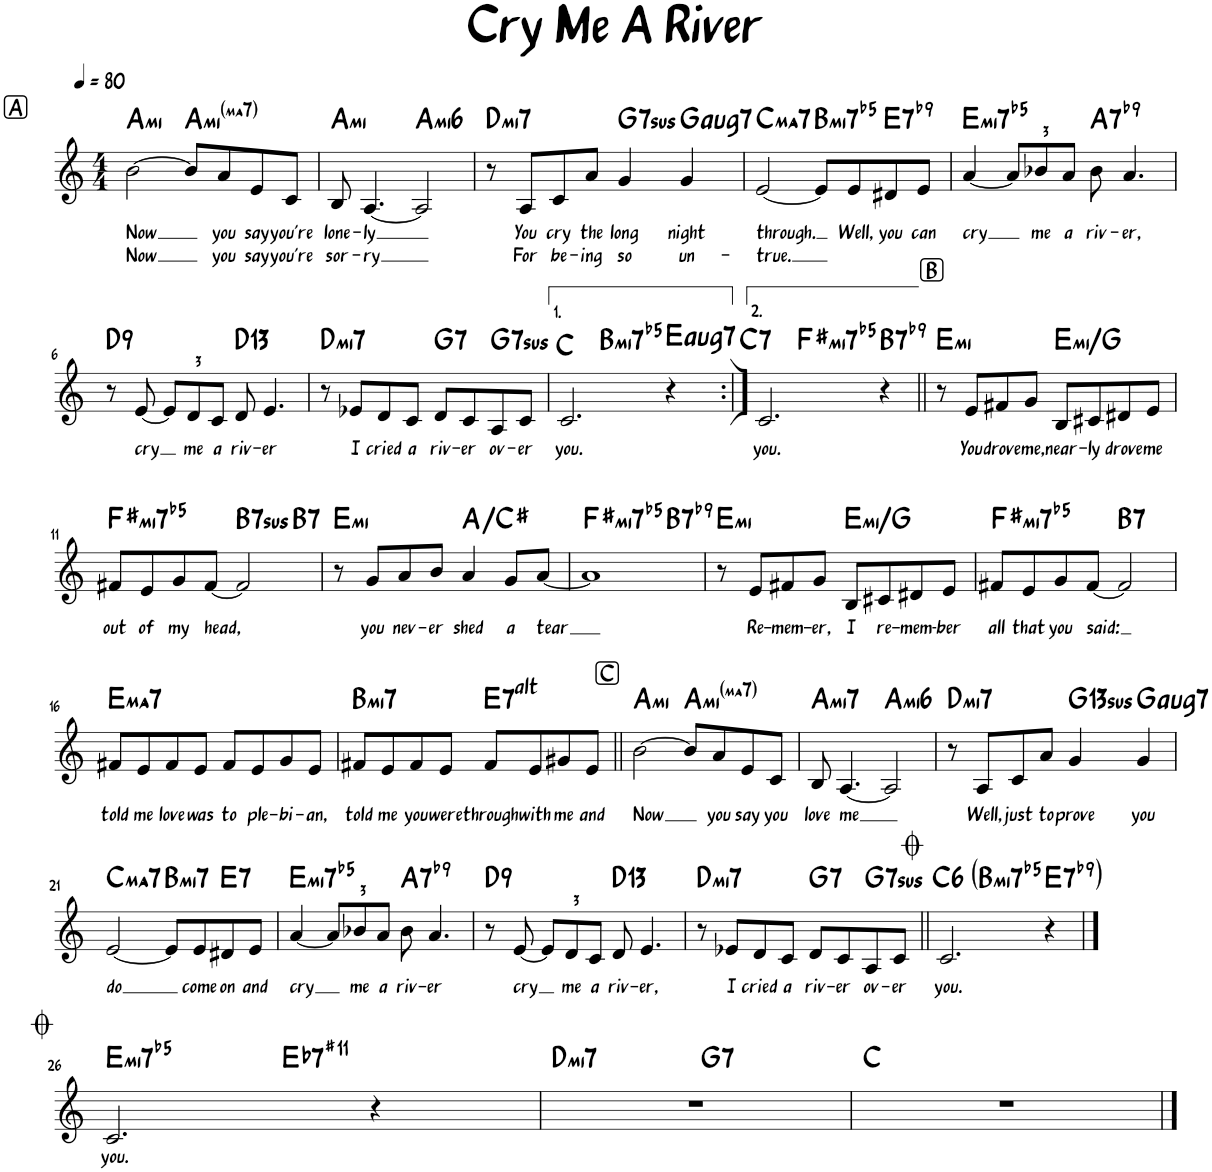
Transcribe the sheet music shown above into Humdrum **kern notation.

**kern	**text	**text	**harte
*part1	*part1	*part1	*part1
*staff1	*staff1	*staff1	*
*I"Piano	*	*	*
*I'Pno	*	*	*
*clefG2	*	*	*
*k[]	*	*	*
*M4/4	*	*	*
*MM80	*	*	*
!!LO:REH:place=s1:a:rj:fs=12:t=A
=1	=1	=1	=1
!	!LO:LY:b	!LO:LY:b	!LO:H:kt=mi
[2b\	Now	Now	A:min
!	!	!	!LO:H:kt=mima7
8b/L]	.	.	A:minmaj7
!	!LO:LY:b	!LO:LY:b	!
8a/	you	you	.
!	!LO:LY:b	!LO:LY:b	!
8e/	say	say	.
!	!LO:LY:b	!LO:LY:b	!
8c/J	you're	you're	.
=2	=2	=2	=2
!	!LO:LY:b	!LO:LY:b	!LO:H:kt=mi
8B/	lone-	sor-	A:min
!	!LO:LY:b	!LO:LY:b	!
[4.A/	-ly	-ry	.
!	!	!	!LO:H:kt=mi6
2A/]	.	.	A:min6
=3	=3	=3	=3
!	!	!	!LO:H:kt=mi7
8r	.	.	D:min7
!	!LO:LY:b	!LO:LY:b	!
8A/L	You	For	.
!	!LO:LY:b	!LO:LY:b	!
8c/	cry	be-	.
!	!LO:LY:b	!LO:LY:b	!
8a/J	the	-ing	.
!	!LO:LY:b	!LO:LY:b	!LO:H:kt=7sus
4g/	long	so	G:sus4(7)
!	!LO:LY:b	!LO:LY:b	!LO:H:kt=aug7
4g/	night	un-	G:aug(b7)
=4	=4	=4	=4
!	!LO:LY:b	!LO:LY:b	!LO:H:kt=ma7
[2e/	through.	-true.	C:maj7
!	!	!	!LO:H:kt=mi7b5
8e/L]	.	.	B:hdim7
!	!LO:LY:b	!	!
8e/	Well,	.	.
!	!LO:LY:b	!	!LO:H:kt=7
8d#X/	you	.	E:7(b9)
!	!LO:LY:b	!	!
8e/J	can	.	.
=5	=5	=5	=5
!	!LO:LY:b	!	!LO:H:kt=mi7b5
[4a/	cry	.	E:hdim7
*Xbrackettup	*	*	*
12a/L]	.	.	.
!	!LO:LY:b	!	!
12b-X/	me	.	.
!	!LO:LY:b	!	!
12a/J	a	.	.
!	!LO:LY:b	!	!LO:H:kt=7
8b-\	riv-	.	A:7(b9)
!	!LO:LY:b	!	!
4.a/	-er,	.	.
!!LO:LB:g=z
=6	=6	=6	=6
!	!	!	!LO:H:kt=9
8r	.	.	D:9
!	!LO:LY:b	!	!
[8e/	cry	.	.
12e/L]	.	.	.
!	!LO:LY:b	!	!
12d/	me	.	.
!	!LO:LY:b	!	!
12c/J	a	.	.
!	!LO:LY:b	!	!LO:H:kt=13
8d/	riv-	.	D:9(11,13)
!	!LO:LY:b	!	!
4.e/	-er	.	.
=7	=7	=7	=7
!	!	!	!LO:H:kt=mi7
8r	.	.	D:min7
!	!LO:LY:b	!	!
8e-X/L	I	.	.
!	!LO:LY:b	!	!
8d/	cried	.	.
!	!LO:LY:b	!	!
8c/J	a	.	.
!	!LO:LY:b	!	!LO:H:kt=7
8d/L	riv-	.	G:7
!	!LO:LY:b	!	!
8c/	-er	.	.
!	!LO:LY:b	!	!LO:H:kt=7sus
8A/	ov-	.	G:sus4(7)
!	!LO:LY:b	!	!
8c/J	-er	.	.
=8	=8	=8	=8
!	!LO:LY:b	!	!LO:H:kt=N.C.
*^	*	*	*
2.c/	2ryy	you.	.	N
!	!	!	!	!LO:H:kt=mi7b5
.	2ryy	.	.	B:hdim7
!	!	!	!	!LO:H:kt=aug7
4r	.	.	.	E:aug(b7)
=9:|!	=9:|!	=9:|!	=9:|!	=9:|!
!	!	!LO:LY:b	!	!LO:H:kt=7
2.c/	2ryy	you.	.	C:7
!	!	!	!	!LO:H:kt=mi7b5
.	2ryy	.	.	F#:hdim7
!	!	!	!	!LO:H:kt=7
4r	.	.	.	B:7(b9)
!!LO:REH:place=s1:a:rj:fs=12:t=B	!!
=10||	=10||	=10||	=10||	=10||
!	!	!	!	!LO:H:kt=mi
*v	*v	*	*	*
8r	.	.	E:min
!	!LO:LY:b	!	!
8e/L	You	.	.
!	!LO:LY:b	!	!
8f#X/	drove	.	.
!	!LO:LY:b	!	!
8g/J	me,	.	.
!	!LO:LY:b	!	!LO:H:kt=mi
8B/L	near-	.	E:min/b3
!	!LO:LY:b	!	!
8c#X/	-ly	.	.
!	!LO:LY:b	!	!
8d#X/	drove	.	.
!	!LO:LY:b	!	!
8e/J	me	.	.
!!LO:LB:g=z
=11	=11	=11	=11
!	!LO:LY:b	!	!LO:H:kt=mi7b5
*^	*	*	*
8f#X/L	2.ryy	out	.	F#:hdim7
!	!	!LO:LY:b	!	!
8e/	.	of	.	.
!	!	!LO:LY:b	!	!
8g/	.	my	.	.
!	!	!LO:LY:b	!	!
[8f#/J	.	head,	.	.
!	!	!	!	!LO:H:kt=7sus
2f#/]	.	.	.	B:sus4(7)
!	!	!	!	!LO:H:kt=7
.	4ryy	.	.	B:7
=12	=12	=12	=12	=12
!	!	!	!	!LO:H:kt=mi
*v	*v	*	*	*
8r	.	.	E:min
!	!LO:LY:b	!	!
8g/L	you	.	.
!	!LO:LY:b	!	!
8a/	nev-	.	.
!	!LO:LY:b	!	!
8b/J	-er	.	.
!	!LO:LY:b	!	!LO:H:kt=N.C.
4a/	shed	.	N
!	!LO:LY:b	!	!
8g/L	a	.	.
!	!LO:LY:b	!	!
[8a/J	tear	.	.
=13	=13	=13	=13
!	!	!	!LO:H:kt=mi7b5
*^	*	*	*
1a]	2ryy	.	.	F#:hdim7
!	!	!	!	!LO:H:kt=7
.	2ryy	.	.	B:7(b9)
=14	=14	=14	=14	=14
!	!	!	!	!LO:H:kt=mi
*v	*v	*	*	*
8r	.	.	E:min
!	!LO:LY:b	!	!
8e/L	Re-	.	.
!	!LO:LY:b	!	!
8f#X/	-mem-	.	.
!	!LO:LY:b	!	!
8g/J	-er,	.	.
!	!LO:LY:b	!	!LO:H:kt=mi
8B/L	I	.	E:min/b3
!	!LO:LY:b	!	!
8c#X/	re-	.	.
!	!LO:LY:b	!	!
8d#X/	-mem-	.	.
!	!LO:LY:b	!	!
8e/J	-ber	.	.
=15	=15	=15	=15
!	!LO:LY:b	!	!LO:H:kt=mi7b5
8f#X/L	all	.	F#:hdim7
!	!LO:LY:b	!	!
8e/	that	.	.
!	!LO:LY:b	!	!
8g/	you	.	.
!	!LO:LY:b	!	!
[8f#/J	said:	.	.
!	!	!	!LO:H:kt=7
2f#/]	.	.	B:7
!!LO:LB:g=z
=16	=16	=16	=16
!	!LO:LY:b	!	!LO:H:kt=ma7
8f#X/L	told	.	E:maj7
!	!LO:LY:b	!	!
8e/	me	.	.
!	!LO:LY:b	!	!
8f#/	love	.	.
!	!LO:LY:b	!	!
8e/J	was	.	.
!	!LO:LY:b	!	!
8f#/L	to	.	.
!	!LO:LY:b	!	!
8e/	ple-	.	.
!	!LO:LY:b	!	!
8g/	-bi-	.	.
!	!LO:LY:b	!	!
8e/J	-an,	.	.
=17	=17	=17	=17
!	!LO:LY:b	!	!LO:H:kt=mi7
8f#X/L	told	.	B:min7
!	!LO:LY:b	!	!
8e/	me	.	.
!	!LO:LY:b	!	!
8f#/	you	.	.
!	!LO:LY:b	!	!
8e/J	were	.	.
!	!LO:LY:b	!	!LO:H:kt=7
8f#/L	through	.	E:(3,b5,#5,b7,b9,#9)
!	!LO:LY:b	!	!
8e/	with	.	.
!	!LO:LY:b	!	!
8g#X/	me	.	.
!	!LO:LY:b	!	!
8e/J	and	.	.
!!LO:REH:place=s1:a:rj:fs=12:t=C
=18||	=18||	=18||	=18||
!	!LO:LY:b	!	!LO:H:kt=mi
[2b\	Now	.	A:min
!	!	!	!LO:H:kt=mima7
8b/L]	.	.	A:minmaj7
!	!LO:LY:b	!	!
8a/	you	.	.
!	!LO:LY:b	!	!
8e/	say	.	.
!	!LO:LY:b	!	!
8c/J	you	.	.
=19	=19	=19	=19
!	!LO:LY:b	!	!LO:H:kt=mi7
8B/	love	.	A:min7
!	!LO:LY:b	!	!
[4.A/	me	.	.
!	!	!	!LO:H:kt=mi6
2A/]	.	.	A:min6
=20	=20	=20	=20
!	!	!	!LO:H:kt=mi7
8r	.	.	D:min7
!	!LO:LY:b	!	!
8A/L	Well,	.	.
!	!LO:LY:b	!	!
8c/	just	.	.
!	!LO:LY:b	!	!
8a/J	to	.	.
!	!LO:LY:b	!	!LO:H:kt=13sus
4g/	prove	.	G:sus4(7,9,11,13)
!	!LO:LY:b	!	!LO:H:kt=aug7
4g/	you	.	G:aug(b7)
!!LO:LB:g=z
=21	=21	=21	=21
!	!LO:LY:b	!	!LO:H:kt=ma7
[2e/	do	.	C:maj7
!	!	!	!LO:H:kt=mi7
8e/L]	.	.	B:min7
!	!LO:LY:b	!	!
8e/	come	.	.
!	!LO:LY:b	!	!LO:H:kt=7
8d#X/	on	.	E:7
!	!LO:LY:b	!	!
8e/J	and	.	.
=22	=22	=22	=22
!	!LO:LY:b	!	!LO:H:kt=mi7b5
[4a/	cry	.	E:hdim7
12a/L]	.	.	.
!	!LO:LY:b	!	!
12b-X/	me	.	.
!	!LO:LY:b	!	!
12a/J	a	.	.
!	!LO:LY:b	!	!LO:H:kt=7
8b-\	riv-	.	A:7(b9)
!	!LO:LY:b	!	!
4.a/	-er	.	.
=23	=23	=23	=23
!	!	!	!LO:H:kt=9
8r	.	.	D:9
!	!LO:LY:b	!	!
[8e/	cry	.	.
12e/L]	.	.	.
!	!LO:LY:b	!	!
12d/	me	.	.
!	!LO:LY:b	!	!
12c/J	a	.	.
!	!LO:LY:b	!	!LO:H:kt=13
8d/	riv-	.	D:9(11,13)
!	!LO:LY:b	!	!
4.e/	-er,	.	.
=24	=24	=24	=24
!	!	!	!LO:H:kt=mi7
8r	.	.	D:min7
!	!LO:LY:b	!	!
8e-X/L	I	.	.
!	!LO:LY:b	!	!
8d/	cried	.	.
!	!LO:LY:b	!	!
8c/J	a	.	.
!	!LO:LY:b	!	!LO:H:kt=7
8d/L	riv-	.	G:7
!	!LO:LY:b	!	!
8c/	-er	.	.
!	!LO:LY:b	!	!LO:H:kt=7sus
8A/	ov-	.	G:sus4(7)
!	!LO:LY:b	!	!
8c/J	-er	.	.
=25||	=25||	=25||	=25||
!	!LO:LY:b	!	!LO:H:kt=6
*^	*	*	*
2.c/	2ryy	you.	.	C:maj6
!	!	!	!	!LO:H:kt=mi7b5
.	2ryy	.	.	B:hdim7
!	!	!	!	!LO:H:kt=7
4r	.	.	.	E:7(b9)
!!LO:LB:g=z	!!
==26	==26	==26	==26	==26
!	!	!LO:LY:b	!	!LO:H:kt=mi7b5
2.c/	2ryy	you.	.	E:hdim7
!	!	!	!	!LO:H:kt=7
.	2ryy	.	.	Eb:7(#11)
4r	.	.	.	.
=27	=27	=27	=27	=27
!	!	!	!	!LO:H:kt=mi7
1r	2ryy	.	.	D:min7
!	!	!	!	!LO:H:kt=7
.	2ryy	.	.	G:7
=28	=28	=28	=28	=28
!	!	!	!	!LO:H:kt=N.C.
*v	*v	*	*	*
1r	.	.	N
==	==	==	==
*-	*-	*-	*-
